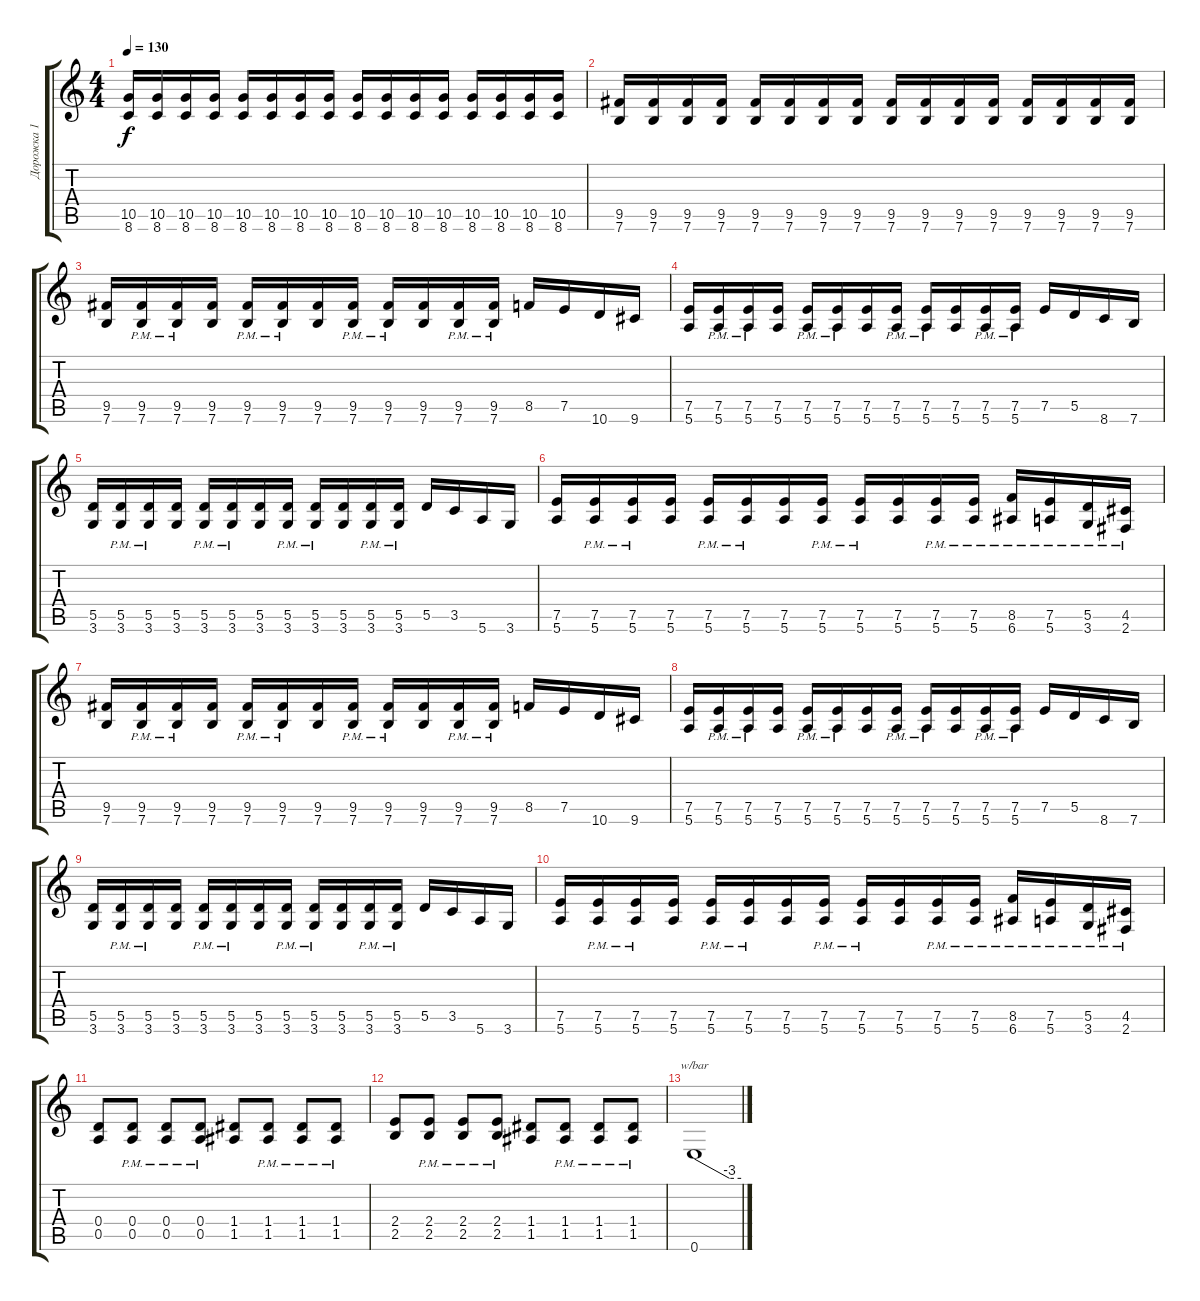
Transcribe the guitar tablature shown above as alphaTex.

\track ("Дорожка 1" "Дорожка 1") {instrument distortionguitar}
\staff {score tabs}
\tuning (E4 B3 G3 D3 A2 E2) {hide}
\ts (4 4)
\tempo 130
\clef g2
\ks c
(10.5 8.6).16{dy f} (10.5 8.6).16 (10.5 8.6).16 (10.5 8.6).16 (10.5 8.6).16 (10.5 8.6).16 (10.5 8.6).16 (10.5 8.6).16 (10.5 8.6).16 (10.5 8.6).16 (10.5 8.6).16 (10.5 8.6).16 (10.5 8.6).16 (10.5 8.6).16 (10.5 8.6).16 (10.5 8.6).16 |
(9.5 7.6).16 (9.5 7.6).16 (9.5 7.6).16 (9.5 7.6).16 (9.5 7.6).16 (9.5 7.6).16 (9.5 7.6).16 (9.5 7.6).16 (9.5 7.6).16 (9.5 7.6).16 (9.5 7.6).16 (9.5 7.6).16 (9.5 7.6).16 (9.5 7.6).16 (9.5 7.6).16 (9.5 7.6).16 |
(9.5 7.6).16 (9.5{pm} 7.6{pm}).16 (9.5{pm} 7.6{pm}).16 (9.5 7.6).16 (9.5{pm} 7.6{pm}).16 (9.5{pm} 7.6{pm}).16 (9.5 7.6).16 (9.5{pm} 7.6{pm}).16 (9.5{pm} 7.6{pm}).16 (9.5 7.6).16 (9.5{pm} 7.6{pm}).16 (9.5{pm} 7.6{pm}).16 8.5.16 7.5.16 10.6.16 9.6.16 |
(7.5 5.6).16 (7.5{pm} 5.6{pm}).16 (7.5{pm} 5.6{pm}).16 (7.5 5.6).16 (7.5{pm} 5.6{pm}).16 (7.5{pm} 5.6{pm}).16 (7.5 5.6).16 (7.5{pm} 5.6{pm}).16 (7.5{pm} 5.6{pm}).16 (7.5 5.6).16 (7.5{pm} 5.6{pm}).16 (7.5{pm} 5.6{pm}).16 7.5.16 5.5.16 8.6.16 7.6.16 |
(5.5 3.6).16 (5.5{pm} 3.6{pm}).16 (5.5{pm} 3.6{pm}).16 (5.5 3.6).16 (5.5{pm} 3.6{pm}).16 (5.5{pm} 3.6{pm}).16 (5.5 3.6).16 (5.5{pm} 3.6{pm}).16 (5.5{pm} 3.6{pm}).16 (5.5 3.6).16 (5.5{pm} 3.6{pm}).16 (5.5{pm} 3.6{pm}).16 5.5.16 3.5.16 5.6.16 3.6.16 |
(7.5 5.6).16 (7.5{pm} 5.6{pm}).16 (7.5{pm} 5.6{pm}).16 (7.5 5.6).16 (7.5{pm} 5.6{pm}).16 (7.5{pm} 5.6{pm}).16 (7.5 5.6).16 (7.5{pm} 5.6{pm}).16 (7.5{pm} 5.6{pm}).16 (7.5 5.6).16 (7.5{pm} 5.6{pm}).16 (7.5{pm} 5.6{pm}).16 (8.5{pm} 6.6{pm}).16 (7.5{pm} 5.6{pm}).16 (5.5{pm} 3.6{pm}).16 (4.5{pm} 2.6{pm}).16 |
(9.5 7.6).16 (9.5{pm} 7.6{pm}).16 (9.5{pm} 7.6{pm}).16 (9.5 7.6).16 (9.5{pm} 7.6{pm}).16 (9.5{pm} 7.6{pm}).16 (9.5 7.6).16 (9.5{pm} 7.6{pm}).16 (9.5{pm} 7.6{pm}).16 (9.5 7.6).16 (9.5{pm} 7.6{pm}).16 (9.5{pm} 7.6{pm}).16 8.5.16 7.5.16 10.6.16 9.6.16 |
(7.5 5.6).16 (7.5{pm} 5.6{pm}).16 (7.5{pm} 5.6{pm}).16 (7.5 5.6).16 (7.5{pm} 5.6{pm}).16 (7.5{pm} 5.6{pm}).16 (7.5 5.6).16 (7.5{pm} 5.6{pm}).16 (7.5{pm} 5.6{pm}).16 (7.5 5.6).16 (7.5{pm} 5.6{pm}).16 (7.5{pm} 5.6{pm}).16 7.5.16 5.5.16 8.6.16 7.6.16 |
(5.5 3.6).16 (5.5{pm} 3.6{pm}).16 (5.5{pm} 3.6{pm}).16 (5.5 3.6).16 (5.5{pm} 3.6{pm}).16 (5.5{pm} 3.6{pm}).16 (5.5 3.6).16 (5.5{pm} 3.6{pm}).16 (5.5{pm} 3.6{pm}).16 (5.5 3.6).16 (5.5{pm} 3.6{pm}).16 (5.5{pm} 3.6{pm}).16 5.5.16 3.5.16 5.6.16 3.6.16 |
(7.5 5.6).16 (7.5{pm} 5.6{pm}).16 (7.5{pm} 5.6{pm}).16 (7.5 5.6).16 (7.5{pm} 5.6{pm}).16 (7.5{pm} 5.6{pm}).16 (7.5 5.6).16 (7.5{pm} 5.6{pm}).16 (7.5{pm} 5.6{pm}).16 (7.5 5.6).16 (7.5{pm} 5.6{pm}).16 (7.5{pm} 5.6{pm}).16 (8.5{pm} 6.6{pm}).16 (7.5{pm} 5.6{pm}).16 (5.5{pm} 3.6{pm}).16 (4.5{pm} 2.6{pm}).16 |
(0.4 0.5).8 (0.4{pm} 0.5{pm}).8 (0.4{pm} 0.5{pm}).8 (0.4{pm} 0.5{pm}).8 (1.4 1.5).8 (1.4{pm} 1.5{pm}).8 (1.4{pm} 1.5{pm}).8 (1.4{pm} 1.5{pm}).8 |
(2.4 2.5).8 (2.4{pm} 2.5{pm}).8 (2.4{pm} 2.5{pm}).8 (2.4{pm} 2.5{pm}).8 (1.4 1.5).8 (1.4{pm} 1.5{pm}).8 (1.4{pm} 1.5{pm}).8 (1.4{pm} 1.5{pm}).8 |
0.6.1{tbe (custom default 0 0 45 -12 60 -12)}
